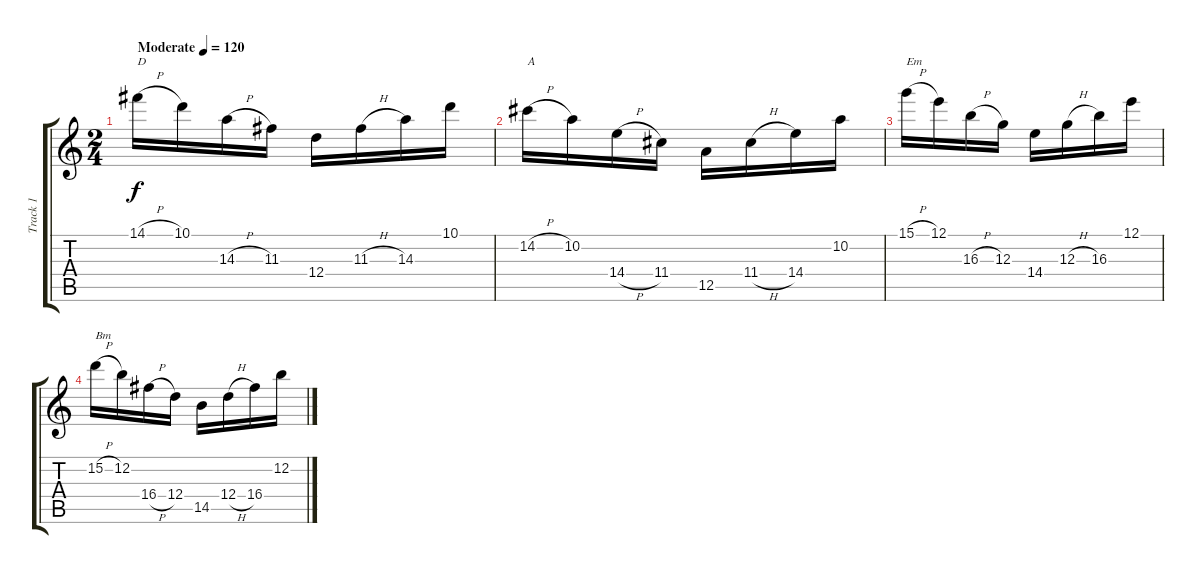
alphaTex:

\track ("Track 1" "Track 1") {instrument acousticguitarsteel}
\staff {score tabs}
\tuning (E4 B3 G3 D3 A2 E2) {hide}
\ts (2 4)
\tempo (120 "Moderate")
\clef g2
\ks c
14.1{h}.16{txt "D" dy f instrument acousticguitarsteel} 10.1.16 14.3{h}.16 11.3.16 12.4.16 11.3{h}.16 14.3.16 10.1.16 |
14.2{h}.16{txt "A"} 10.2.16 14.4{h}.16 11.4.16 12.5.16 11.4{h}.16 14.4.16 10.2.16 |
15.1{h}.16{txt "Em"} 12.1.16 16.3{h}.16 12.3.16 14.4.16 12.3{h}.16 16.3.16 12.1.16 |
15.2{h}.16{txt "Bm"} 12.2.16 16.4{h}.16 12.4.16 14.5.16 12.4{h}.16 16.4.16 12.2.16
